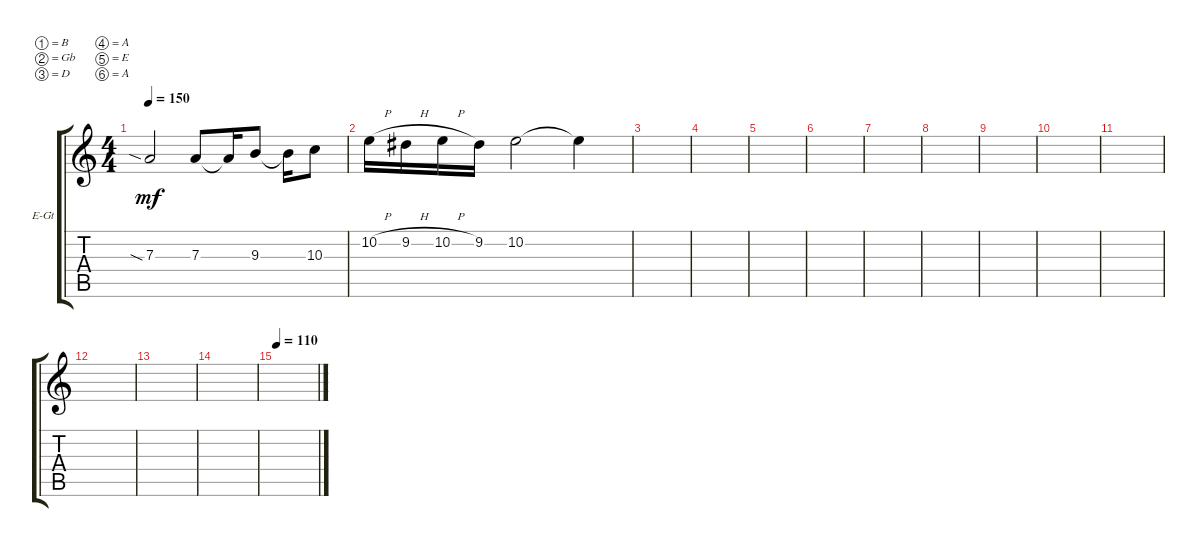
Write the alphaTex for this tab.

\defaultSystemsLayout 4
\bracketExtendMode groupsimilarinstruments
\firstSystemTrackNameOrientation horizontal
\otherSystemsTrackNameOrientation horizontal
\track ("Lead Guitar" "E-Gt") {instrument distortionguitar}
\staff {score tabs}
\tuning (B3 Gb3 D3 A2 E2 A1)
\ts (4 4)
\tempo 150
\clef g2
\ks c
7.3{sia}.2{dy mf} 7.3.8 7.3{t}.16 9.3.8 9.3{t}.16 10.3.8 |
10.2{h}.16 9.2{h}.16 10.2{h}.16 9.2.16 10.2.2 10.2{t}.4 |
|
|
|
|
|
|
|
|
|
|
|
|
\tempo 110
